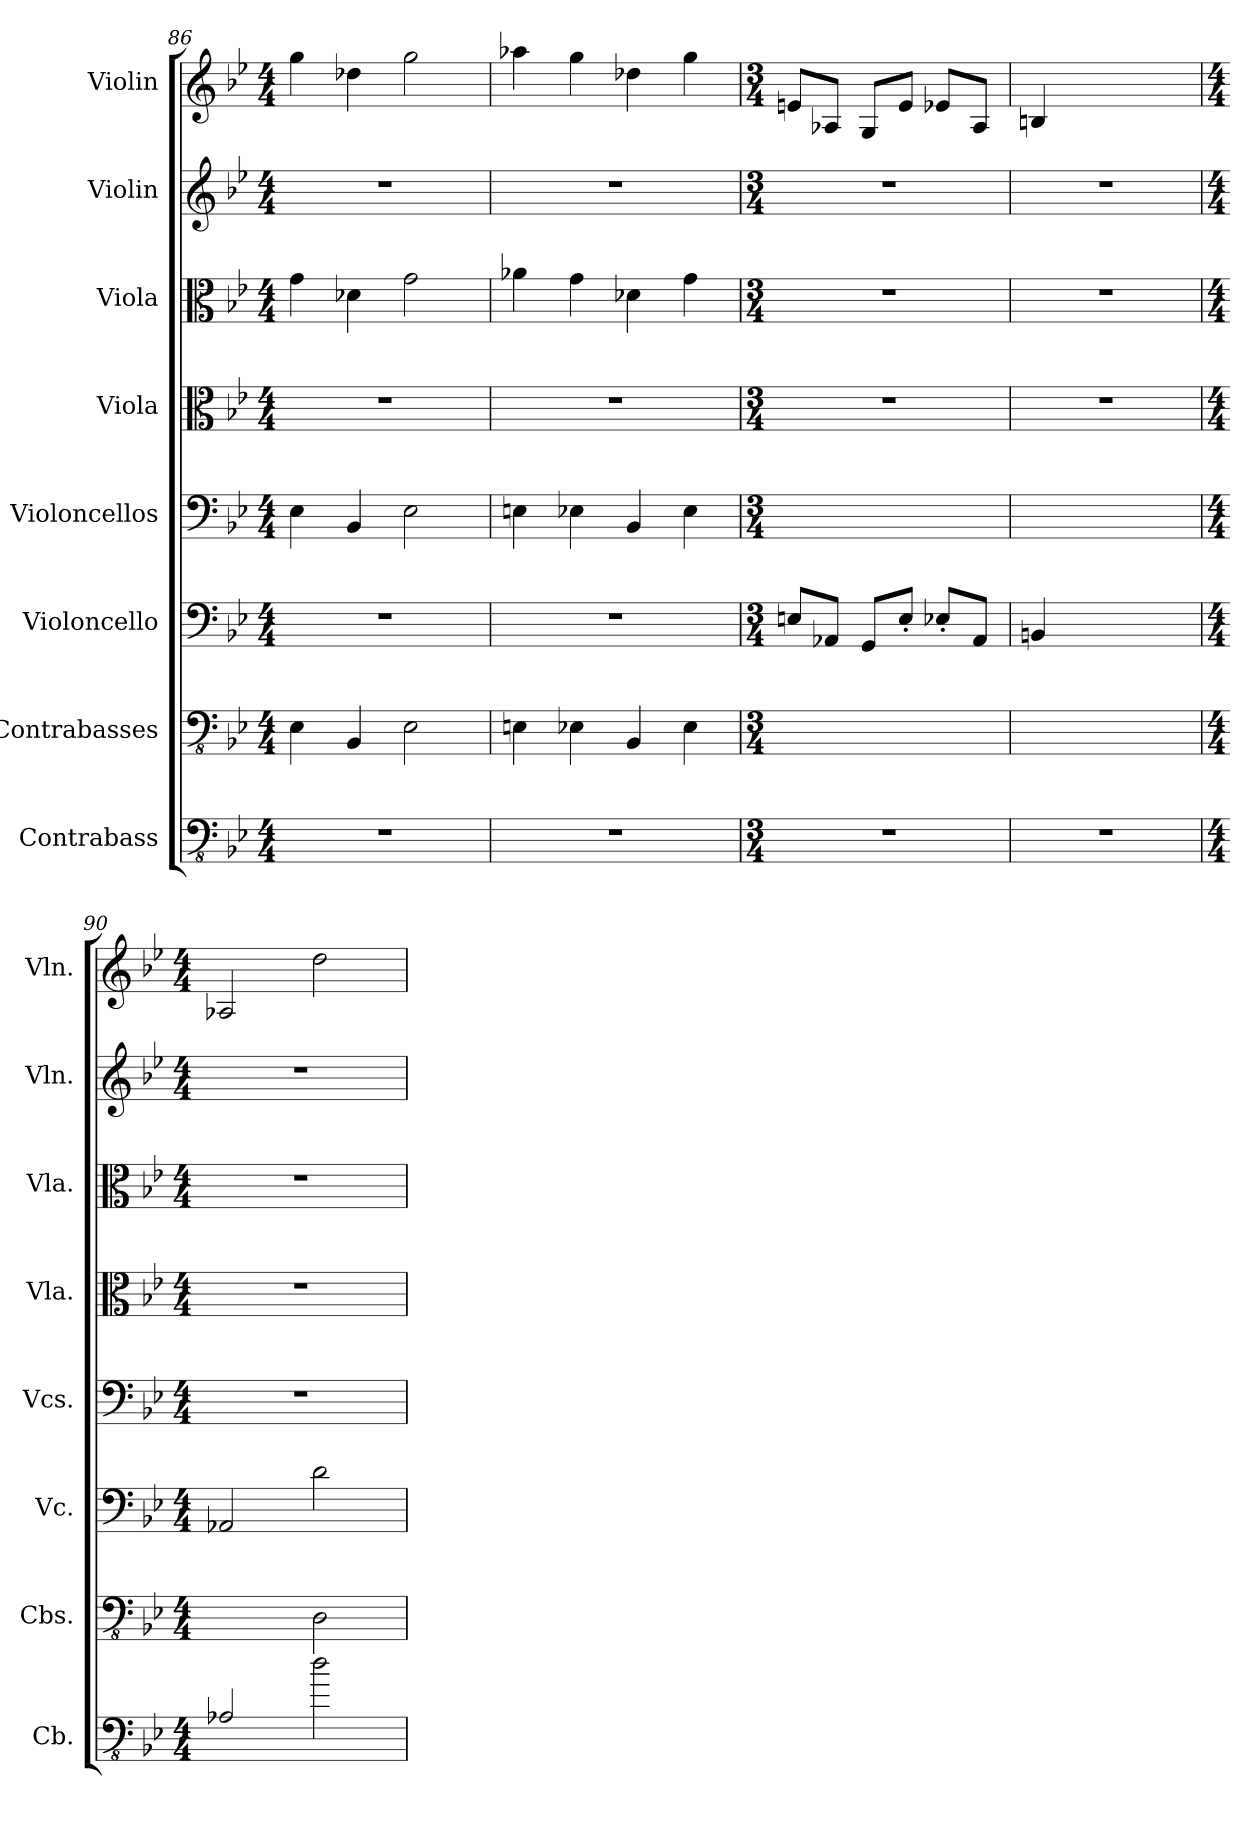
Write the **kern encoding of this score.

**kern	**kern	**kern	**kern	**kern	**kern	**kern	**kern
*part8	*part7	*part6	*part5	*part4	*part3	*part2	*part1
*staff8	*staff7	*staff6	*staff5	*staff4	*staff3	*staff2	*staff1
*I"Contrabass	*I"Contrabasses	*I"Violoncello	*I"Violoncellos	*I"Viola	*I"Viola	*I"Violin	*I"Violin
*I'Cb.	*I'Cbs.	*I'Vc.	*I'Vcs.	*I'Vla.	*I'Vla.	*I'Vln.	*I'Vln.
*clefFv4	*clefFv4	*clefF4	*clefF4	*clefC3	*clefC3	*clefG2	*clefG2
*ITrd7c12	*	*	*	*	*	*	*
*k[b-e-]	*k[b-e-]	*k[b-e-]	*k[b-e-]	*k[b-e-]	*k[b-e-]	*k[b-e-]	*k[b-e-]
*M4/4	*M4/4	*M4/4	*M4/4	*M4/4	*M4/4	*M4/4	*M4/4
=86	=86	=86	=86	=86	=86	=86	=86
1r	4EE-\	1r	4E-\	1r	4g\	1r	4gg\
.	4BBB-/	.	4BB-/	.	4d-X\	.	4dd-X\
.	2EE-\	.	2E-\	.	2g\	.	2gg\
=87	=87	=87	=87	=87	=87	=87	=87
1r	4EEn\	1r	4En\	1r	4a-X\	1r	4aa-X\
.	4EE-X\	.	4E-X\	.	4g\	.	4gg\
.	4BBB-/	.	4BB-/	.	4d-X\	.	4dd-X\
.	4EE-\	.	4E-\	.	4g\	.	4gg\
=88	=88	=88	=88	=88	=88	=88	=88
*M3/4	*M3/4	*M3/4	*M3/4	*M3/4	*M3/4	*M3/4	*M3/4
*	*	*	*	*	*	*	*MM170
2.r	2.ryy	8En/L	2.ryy	2.r	2.r	2.r	8en/L
.	.	8AA-X/J	.	.	.	.	8A-X/J
.	.	8GG/L	.	.	.	.	8G/L
.	.	8E'/J	.	.	.	.	8e/J
.	.	8E-X'/L	.	.	.	.	8e-X/L
.	.	8AA-/J	.	.	.	.	8A-/J
=89	=89	=89	=89	=89	=89	=89	=89
2.r	2.ryy	4BBn/	2.ryy	2.r	2.r	2.r	4Bn/
.	.	4ryy	.	.	.	.	4ryy
.	.	4ryy	.	.	.	.	4ryy
!!LO:PB:g=z
=90	=90	=90	=90	=90	=90	=90	=90
*M4/4	*M4/4	*M4/4	*M4/4	*M4/4	*M4/4	*M4/4	*M4/4
2AAA-X/	2ryy	2AA-X/	1r	1r	1r	1r	2A-X/
2D\	2DD\	2d\	.	.	.	.	2dd\
=	=	=	=	=	=	=	=
*-	*-	*-	*-	*-	*-	*-	*-
